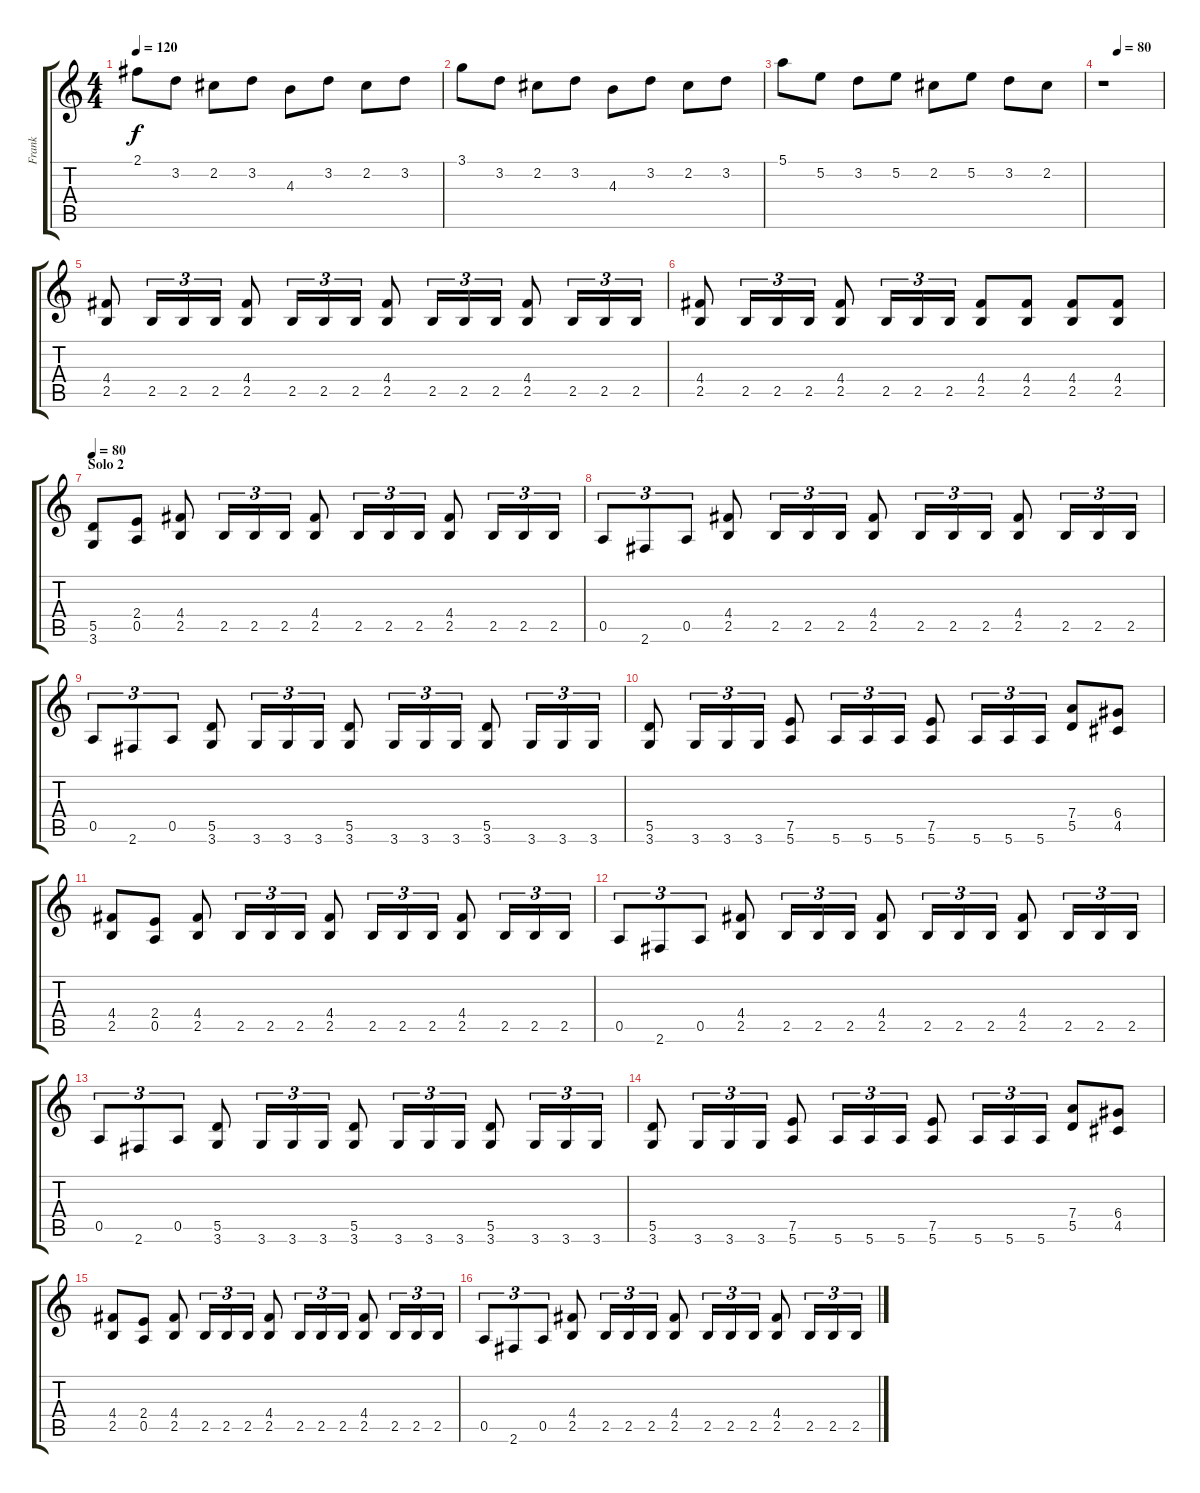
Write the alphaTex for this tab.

\track ("Frank" "Frank") {instrument overdrivenguitar}
\staff {score tabs}
\tuning (E4 B3 G3 D3 A2 E2) {hide}
\ts (4 4)
\tempo 120
\clef g2
\ks c
2.1.8{dy f} 3.2.8 2.2.8 3.2.8 4.3.8 3.2.8 2.2.8 3.2.8 |
3.1.8 3.2.8 2.2.8 3.2.8 4.3.8 3.2.8 2.2.8 3.2.8 |
5.1.8 5.2.8 3.2.8 5.2.8 2.2.8 5.2.8 3.2.8 2.2.8 |
\tempo (80 0.25)
r.1 |
(4.4 2.5).8 2.5.16{tu (3 2)} 2.5.16{tu (3 2)} 2.5.16{tu (3 2)} (4.4 2.5).8 2.5.16{tu (3 2)} 2.5.16{tu (3 2)} 2.5.16{tu (3 2)} (4.4 2.5).8 2.5.16{tu (3 2)} 2.5.16{tu (3 2)} 2.5.16{tu (3 2)} (4.4 2.5).8 2.5.16{tu (3 2)} 2.5.16{tu (3 2)} 2.5.16{tu (3 2)} |
(4.4 2.5).8 2.5.16{tu (3 2)} 2.5.16{tu (3 2)} 2.5.16{tu (3 2)} (4.4 2.5).8 2.5.16{tu (3 2)} 2.5.16{tu (3 2)} 2.5.16{tu (3 2)} (4.4 2.5).8 (4.4 2.5).8 (4.4 2.5).8 (4.4 2.5).8 |
\section ("" "Solo 2")
\tempo 80
(5.5 3.6).8 (2.4 0.5).8 (4.4 2.5).8 2.5.16{tu (3 2)} 2.5.16{tu (3 2)} 2.5.16{tu (3 2)} (4.4 2.5).8 2.5.16{tu (3 2)} 2.5.16{tu (3 2)} 2.5.16{tu (3 2)} (4.4 2.5).8 2.5.16{tu (3 2)} 2.5.16{tu (3 2)} 2.5.16{tu (3 2)} |
0.5.8{tu (3 2)} 2.6.8{tu (3 2)} 0.5.8{tu (3 2)} (4.4 2.5).8 2.5.16{tu (3 2)} 2.5.16{tu (3 2)} 2.5.16{tu (3 2)} (4.4 2.5).8 2.5.16{tu (3 2)} 2.5.16{tu (3 2)} 2.5.16{tu (3 2)} (4.4 2.5).8 2.5.16{tu (3 2)} 2.5.16{tu (3 2)} 2.5.16{tu (3 2)} |
0.5.8{tu (3 2)} 2.6.8{tu (3 2)} 0.5.8{tu (3 2)} (5.5 3.6).8 3.6.16{tu (3 2)} 3.6.16{tu (3 2)} 3.6.16{tu (3 2)} (5.5 3.6).8 3.6.16{tu (3 2)} 3.6.16{tu (3 2)} 3.6.16{tu (3 2)} (5.5 3.6).8 3.6.16{tu (3 2)} 3.6.16{tu (3 2)} 3.6.16{tu (3 2)} |
(5.5 3.6).8 3.6.16{tu (3 2)} 3.6.16{tu (3 2)} 3.6.16{tu (3 2)} (7.5 5.6).8 5.6.16{tu (3 2)} 5.6.16{tu (3 2)} 5.6.16{tu (3 2)} (7.5 5.6).8 5.6.16{tu (3 2)} 5.6.16{tu (3 2)} 5.6.16{tu (3 2)} (7.4 5.5).8 (6.4 4.5).8 |
(4.4 2.5).8 (2.4 0.5).8 (4.4 2.5).8 2.5.16{tu (3 2)} 2.5.16{tu (3 2)} 2.5.16{tu (3 2)} (4.4 2.5).8 2.5.16{tu (3 2)} 2.5.16{tu (3 2)} 2.5.16{tu (3 2)} (4.4 2.5).8 2.5.16{tu (3 2)} 2.5.16{tu (3 2)} 2.5.16{tu (3 2)} |
0.5.8{tu (3 2)} 2.6.8{tu (3 2)} 0.5.8{tu (3 2)} (4.4 2.5).8 2.5.16{tu (3 2)} 2.5.16{tu (3 2)} 2.5.16{tu (3 2)} (4.4 2.5).8 2.5.16{tu (3 2)} 2.5.16{tu (3 2)} 2.5.16{tu (3 2)} (4.4 2.5).8 2.5.16{tu (3 2)} 2.5.16{tu (3 2)} 2.5.16{tu (3 2)} |
0.5.8{tu (3 2)} 2.6.8{tu (3 2)} 0.5.8{tu (3 2)} (5.5 3.6).8 3.6.16{tu (3 2)} 3.6.16{tu (3 2)} 3.6.16{tu (3 2)} (5.5 3.6).8 3.6.16{tu (3 2)} 3.6.16{tu (3 2)} 3.6.16{tu (3 2)} (5.5 3.6).8 3.6.16{tu (3 2)} 3.6.16{tu (3 2)} 3.6.16{tu (3 2)} |
(5.5 3.6).8 3.6.16{tu (3 2)} 3.6.16{tu (3 2)} 3.6.16{tu (3 2)} (7.5 5.6).8 5.6.16{tu (3 2)} 5.6.16{tu (3 2)} 5.6.16{tu (3 2)} (7.5 5.6).8 5.6.16{tu (3 2)} 5.6.16{tu (3 2)} 5.6.16{tu (3 2)} (7.4 5.5).8 (6.4 4.5).8 |
(4.4 2.5).8 (2.4 0.5).8 (4.4 2.5).8 2.5.16{tu (3 2)} 2.5.16{tu (3 2)} 2.5.16{tu (3 2)} (4.4 2.5).8 2.5.16{tu (3 2)} 2.5.16{tu (3 2)} 2.5.16{tu (3 2)} (4.4 2.5).8 2.5.16{tu (3 2)} 2.5.16{tu (3 2)} 2.5.16{tu (3 2)} |
0.5.8{tu (3 2)} 2.6.8{tu (3 2)} 0.5.8{tu (3 2)} (4.4 2.5).8 2.5.16{tu (3 2)} 2.5.16{tu (3 2)} 2.5.16{tu (3 2)} (4.4 2.5).8 2.5.16{tu (3 2)} 2.5.16{tu (3 2)} 2.5.16{tu (3 2)} (4.4 2.5).8 2.5.16{tu (3 2)} 2.5.16{tu (3 2)} 2.5.16{tu (3 2)}
